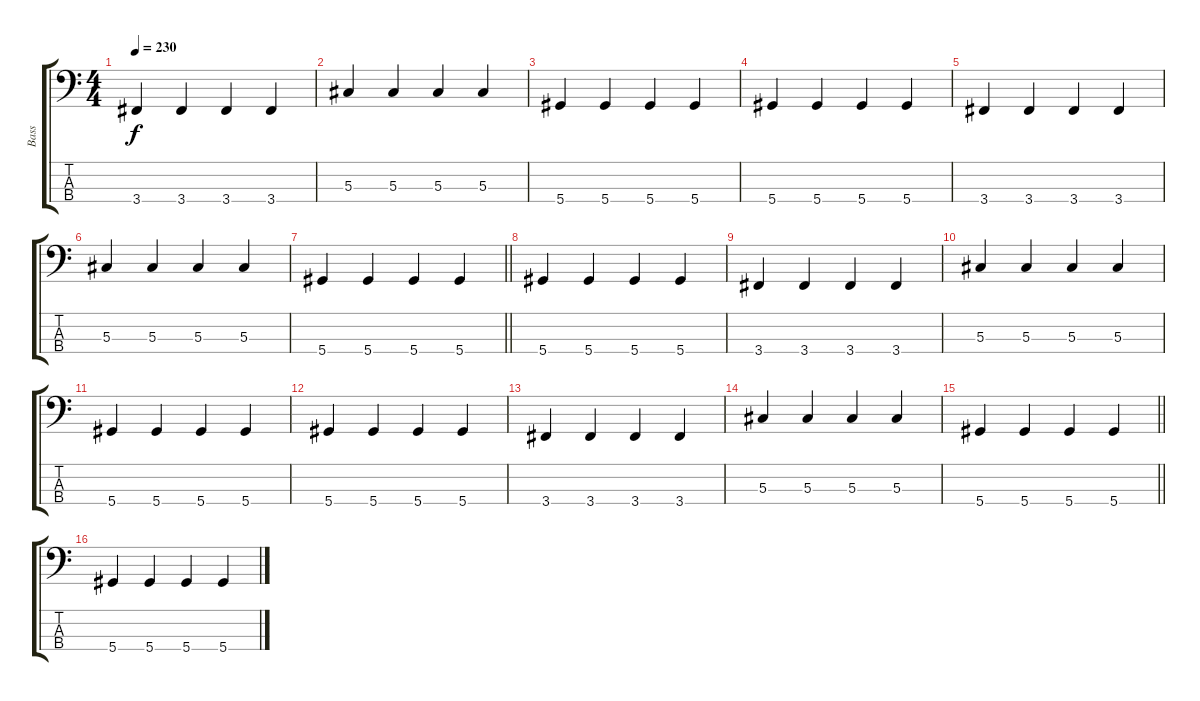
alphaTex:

\track ("Bass" "Bass") {instrument electricbasspick}
\staff {score tabs}
\tuning (Gb2 Db2 Ab1 Eb1) {hide}
\ts (4 4)
\tempo 230
\clef f4
\ks c
3.4.4{dy f} 3.4.4 3.4.4 3.4.4 |
5.3.4 5.3.4 5.3.4 5.3.4 |
5.4.4 5.4.4 5.4.4 5.4.4 |
5.4.4 5.4.4 5.4.4 5.4.4 |
3.4.4 3.4.4 3.4.4 3.4.4 |
5.3.4 5.3.4 5.3.4 5.3.4 |
\barLineRight lightlight
5.4.4 5.4.4 5.4.4 5.4.4 |
5.4.4 5.4.4 5.4.4 5.4.4 |
3.4.4 3.4.4 3.4.4 3.4.4 |
5.3.4 5.3.4 5.3.4 5.3.4 |
5.4.4 5.4.4 5.4.4 5.4.4 |
5.4.4 5.4.4 5.4.4 5.4.4 |
3.4.4 3.4.4 3.4.4 3.4.4 |
5.3.4 5.3.4 5.3.4 5.3.4 |
\barLineRight lightlight
5.4.4 5.4.4 5.4.4 5.4.4 |
5.4.4 5.4.4 5.4.4 5.4.4
